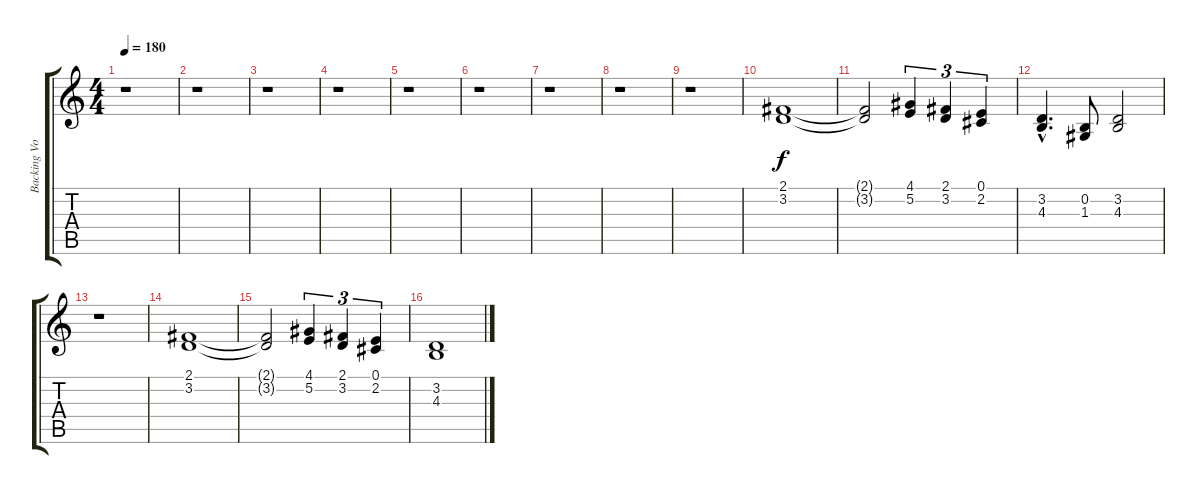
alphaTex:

\track ("Backing Vocals (2)" "Backing Vo") {instrument trombone}
\staff {score tabs}
\tuning (E4 B3 G3 D3 A2 E2) {hide}
\ts (4 4)
\tempo 180
\clef g2
\ks c
r.1{dy f} |
r.1 |
r.1 |
r.1 |
r.1 |
r.1 |
r.1 |
r.1 |
r.1 |
(2.1 3.2).1{volume 14} |
(2.1{t} 3.2{t}).2 (4.1 5.2).4{tu (3 2)} (2.1 3.2).4{tu (3 2)} (0.1 2.2).4{tu (3 2)} |
(3.2{hac} 4.3{hac}).4{d} (0.2 1.3).8 (3.2 4.3).2 |
r.1 |
(2.1 3.2).1 |
(2.1{t} 3.2{t}).2 (4.1 5.2).4{tu (3 2)} (2.1 3.2).4{tu (3 2)} (0.1 2.2).4{tu (3 2)} |
(3.2 4.3).1
